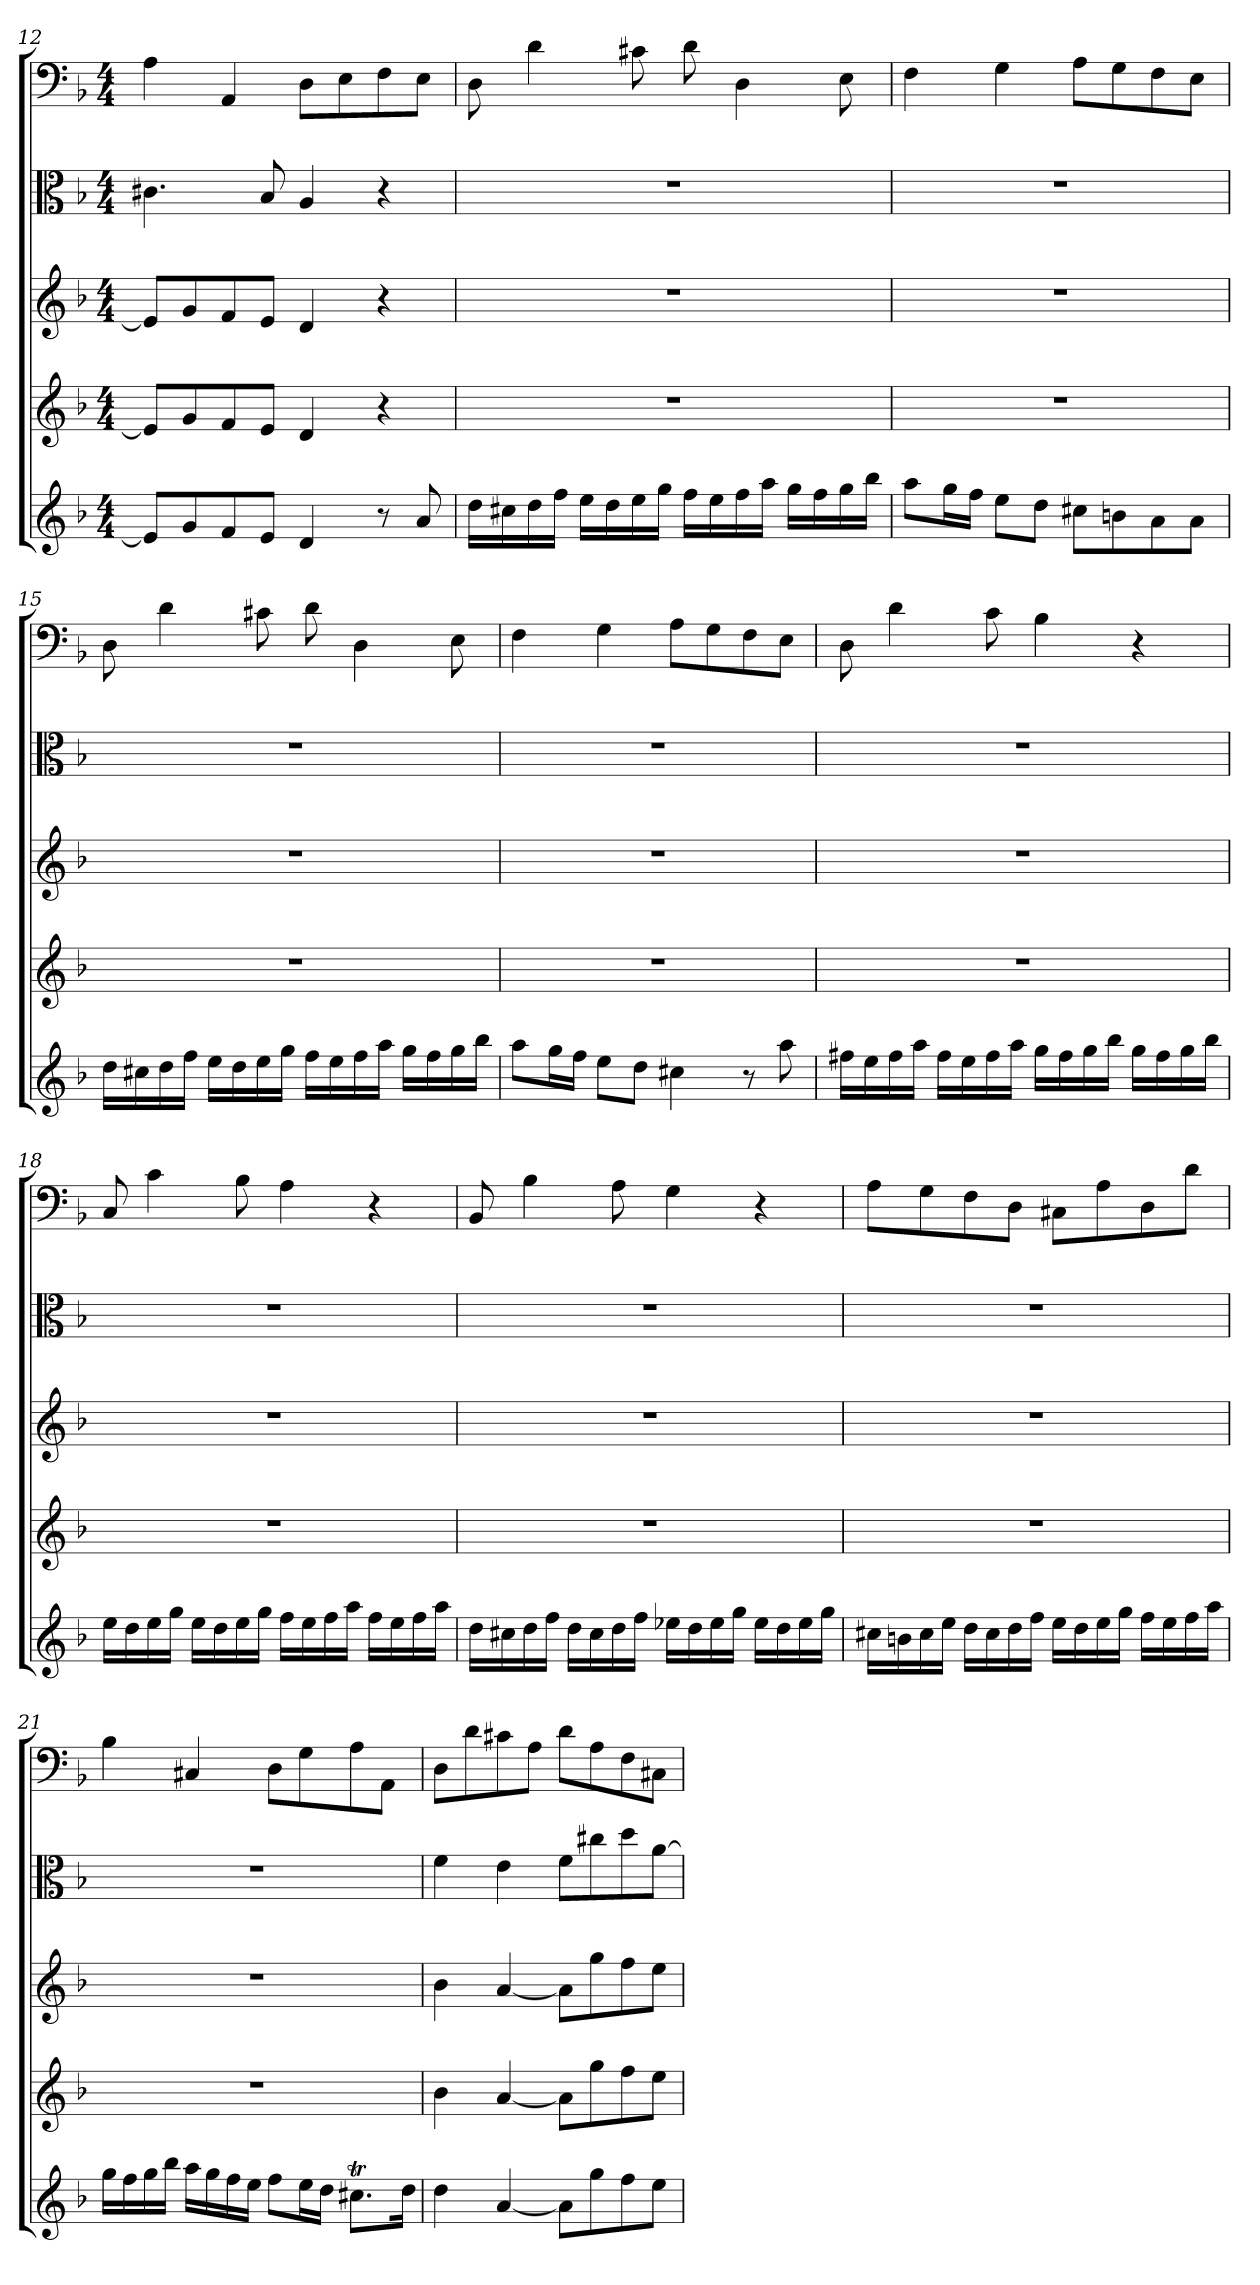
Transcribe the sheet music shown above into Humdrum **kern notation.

**kern	**kern	**kern	**kern	**kern
*part5	*part4	*part3	*part2	*part1
*staff5	*staff4	*staff3	*staff2	*staff1
*clefG2	*clefG2	*clefG2	*clefC3	*clefF4
*k[b-]	*k[b-]	*k[b-]	*k[b-]	*k[b-]
*d:	*d:	*d:	*d:	*d:
*M4/4	*M4/4	*M4/4	*M4/4	*M4/4
=12	=12	=12	=12	=12
8e/L]	8e/L]	8e/L]	4.c#X\	4A\
8g/	8g/	8g/	.	.
8f/	8f/	8f/	.	4AA/
8e/J	8e/J	8e/J	8B-/	.
4d/	4d/	4d/	4A/	8D\L
.	.	.	.	8E\
8r	4r	4r	4r	8F\
8a/	.	.	.	8E\J
=13	=13	=13	=13	=13
16dd\LL	1r	1r	1r	8D\
16cc#X\	.	.	.	.
16dd\	.	.	.	4d\
16ff\JJ	.	.	.	.
16ee\LL	.	.	.	.
16dd\	.	.	.	.
16ee\	.	.	.	8c#X\
16gg\JJ	.	.	.	.
16ff\LL	.	.	.	8d\
16ee\	.	.	.	.
16ff\	.	.	.	4D\
16aa\JJ	.	.	.	.
16gg\LL	.	.	.	.
16ff\	.	.	.	.
16gg\	.	.	.	8E\
16bb-\JJ	.	.	.	.
=14	=14	=14	=14	=14
8aa\L	1r	1r	1r	4F\
16gg\L	.	.	.	.
16ff\JJ	.	.	.	.
8ee\L	.	.	.	4G\
8dd\J	.	.	.	.
8cc#X\L	.	.	.	8A\L
8bn\	.	.	.	8G\
8a\	.	.	.	8F\
8a\J	.	.	.	8E\J
=15	=15	=15	=15	=15
16dd\LL	1r	1r	1r	8D\
16cc#X\	.	.	.	.
16dd\	.	.	.	4d\
16ff\JJ	.	.	.	.
16ee\LL	.	.	.	.
16dd\	.	.	.	.
16ee\	.	.	.	8c#X\
16gg\JJ	.	.	.	.
16ff\LL	.	.	.	8d\
16ee\	.	.	.	.
16ff\	.	.	.	4D\
16aa\JJ	.	.	.	.
16gg\LL	.	.	.	.
16ff\	.	.	.	.
16gg\	.	.	.	8E\
16bb-\JJ	.	.	.	.
=16	=16	=16	=16	=16
8aa\L	1r	1r	1r	4F\
16gg\L	.	.	.	.
16ff\JJ	.	.	.	.
8ee\L	.	.	.	4G\
8dd\J	.	.	.	.
4cc#X\	.	.	.	8A\L
.	.	.	.	8G\
8r	.	.	.	8F\
8aa\	.	.	.	8E\J
=17	=17	=17	=17	=17
16ff#X\LL	1r	1r	1r	8D\
16ee\	.	.	.	.
16ff#\	.	.	.	4d\
16aa\JJ	.	.	.	.
16ff#\LL	.	.	.	.
16ee\	.	.	.	.
16ff#\	.	.	.	8c\
16aa\JJ	.	.	.	.
16gg\LL	.	.	.	4B-\
16ff#\	.	.	.	.
16gg\	.	.	.	.
16bb-\JJ	.	.	.	.
16gg\LL	.	.	.	4r
16ff#\	.	.	.	.
16gg\	.	.	.	.
16bb-\JJ	.	.	.	.
=18	=18	=18	=18	=18
16ee\LL	1r	1r	1r	8C/
16dd\	.	.	.	.
16ee\	.	.	.	4c\
16gg\JJ	.	.	.	.
16ee\LL	.	.	.	.
16dd\	.	.	.	.
16ee\	.	.	.	8B-\
16gg\JJ	.	.	.	.
16ff\LL	.	.	.	4A\
16ee\	.	.	.	.
16ff\	.	.	.	.
16aa\JJ	.	.	.	.
16ff\LL	.	.	.	4r
16ee\	.	.	.	.
16ff\	.	.	.	.
16aa\JJ	.	.	.	.
=19	=19	=19	=19	=19
16dd\LL	1r	1r	1r	8BB-/
16cc#X\	.	.	.	.
16dd\	.	.	.	4B-\
16ff\JJ	.	.	.	.
16dd\LL	.	.	.	.
16cc#\	.	.	.	.
16dd\	.	.	.	8A\
16ff\JJ	.	.	.	.
16ee-X\LL	.	.	.	4G\
16dd\	.	.	.	.
16ee-\	.	.	.	.
16gg\JJ	.	.	.	.
16ee-\LL	.	.	.	4r
16dd\	.	.	.	.
16ee-\	.	.	.	.
16gg\JJ	.	.	.	.
=20	=20	=20	=20	=20
16cc#X\LL	1r	1r	1r	8A\L
16bn\	.	.	.	.
16cc#\	.	.	.	8G\
16ee\JJ	.	.	.	.
16dd\LL	.	.	.	8F\
16cc#\	.	.	.	.
16dd\	.	.	.	8D\J
16ff\JJ	.	.	.	.
16ee\LL	.	.	.	8C#X\L
16dd\	.	.	.	.
16ee\	.	.	.	8A\
16gg\JJ	.	.	.	.
16ff\LL	.	.	.	8D\
16ee\	.	.	.	.
16ff\	.	.	.	8d\J
16aa\JJ	.	.	.	.
=21	=21	=21	=21	=21
16gg\LL	1r	1r	1r	4B-\
16ff\	.	.	.	.
16gg\	.	.	.	.
16bb-\JJ	.	.	.	.
16aa\LL	.	.	.	4C#X/
16gg\	.	.	.	.
16ff\	.	.	.	.
16ee\JJ	.	.	.	.
8ff\L	.	.	.	8D\L
16ee\L	.	.	.	8G\
16dd\JJ	.	.	.	.
8.cc#Xt\L	.	.	.	8A\
.	.	.	.	8AA\J
16dd\Jk	.	.	.	.
=22	=22	=22	=22	=22
4dd\	4b-\	4b-\	4f\	8D\L
.	.	.	.	8d\
[4a/	[4a/	[4a/	4e\	8c#X\
.	.	.	.	8A\J
8a\L]	8a\L]	8a\L]	8f\L	8d\L
8gg\	8gg\	8gg\	8cc#X\	8A\
8ff\	8ff\	8ff\	8dd\	8F\
8ee\J	8ee\J	8ee\J	[8a\J	8C#X\J
=	=	=	=	=
*-	*-	*-	*-	*-
